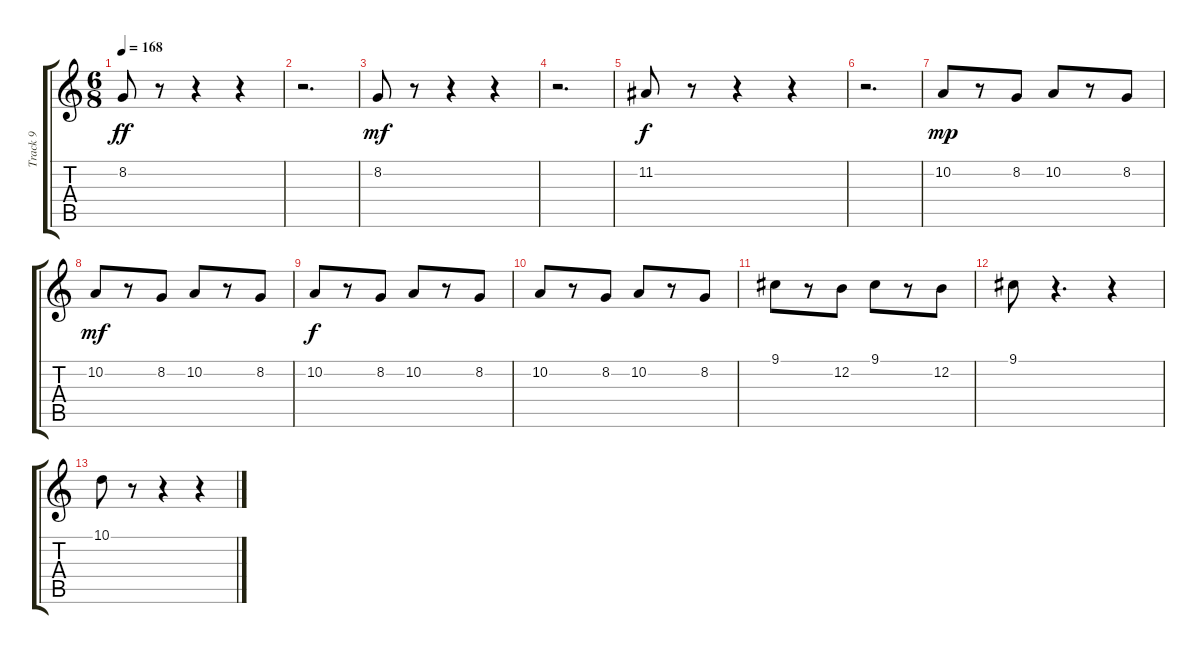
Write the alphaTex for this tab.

\track ("Track 9" "Track 9") {instrument marimba}
\staff {score tabs}
\tuning (E4 B3 G3 D3 A2 E2) {hide}
\ts (6 8)
\tempo 168
\clef g2
\ks c
8.2.8{dy ff} r.8 r.4 r.4 |
r.2{d} |
8.2.8{dy mf} r.8 r.4 r.4 |
r.2{d} |
11.2.8{dy f} r.8 r.4 r.4 |
r.2{d} |
10.2.8{dy mp} r.8 8.2.8 10.2.8 r.8 8.2.8 |
10.2.8{dy mf} r.8 8.2.8 10.2.8 r.8 8.2.8 |
10.2.8{dy f} r.8 8.2.8 10.2.8 r.8 8.2.8 |
10.2.8 r.8 8.2.8 10.2.8 r.8 8.2.8 |
9.1.8 r.8 12.2.8 9.1.8 r.8 12.2.8 |
9.1.8 r.4{d} r.4 |
10.1.8 r.8 r.4 r.4
